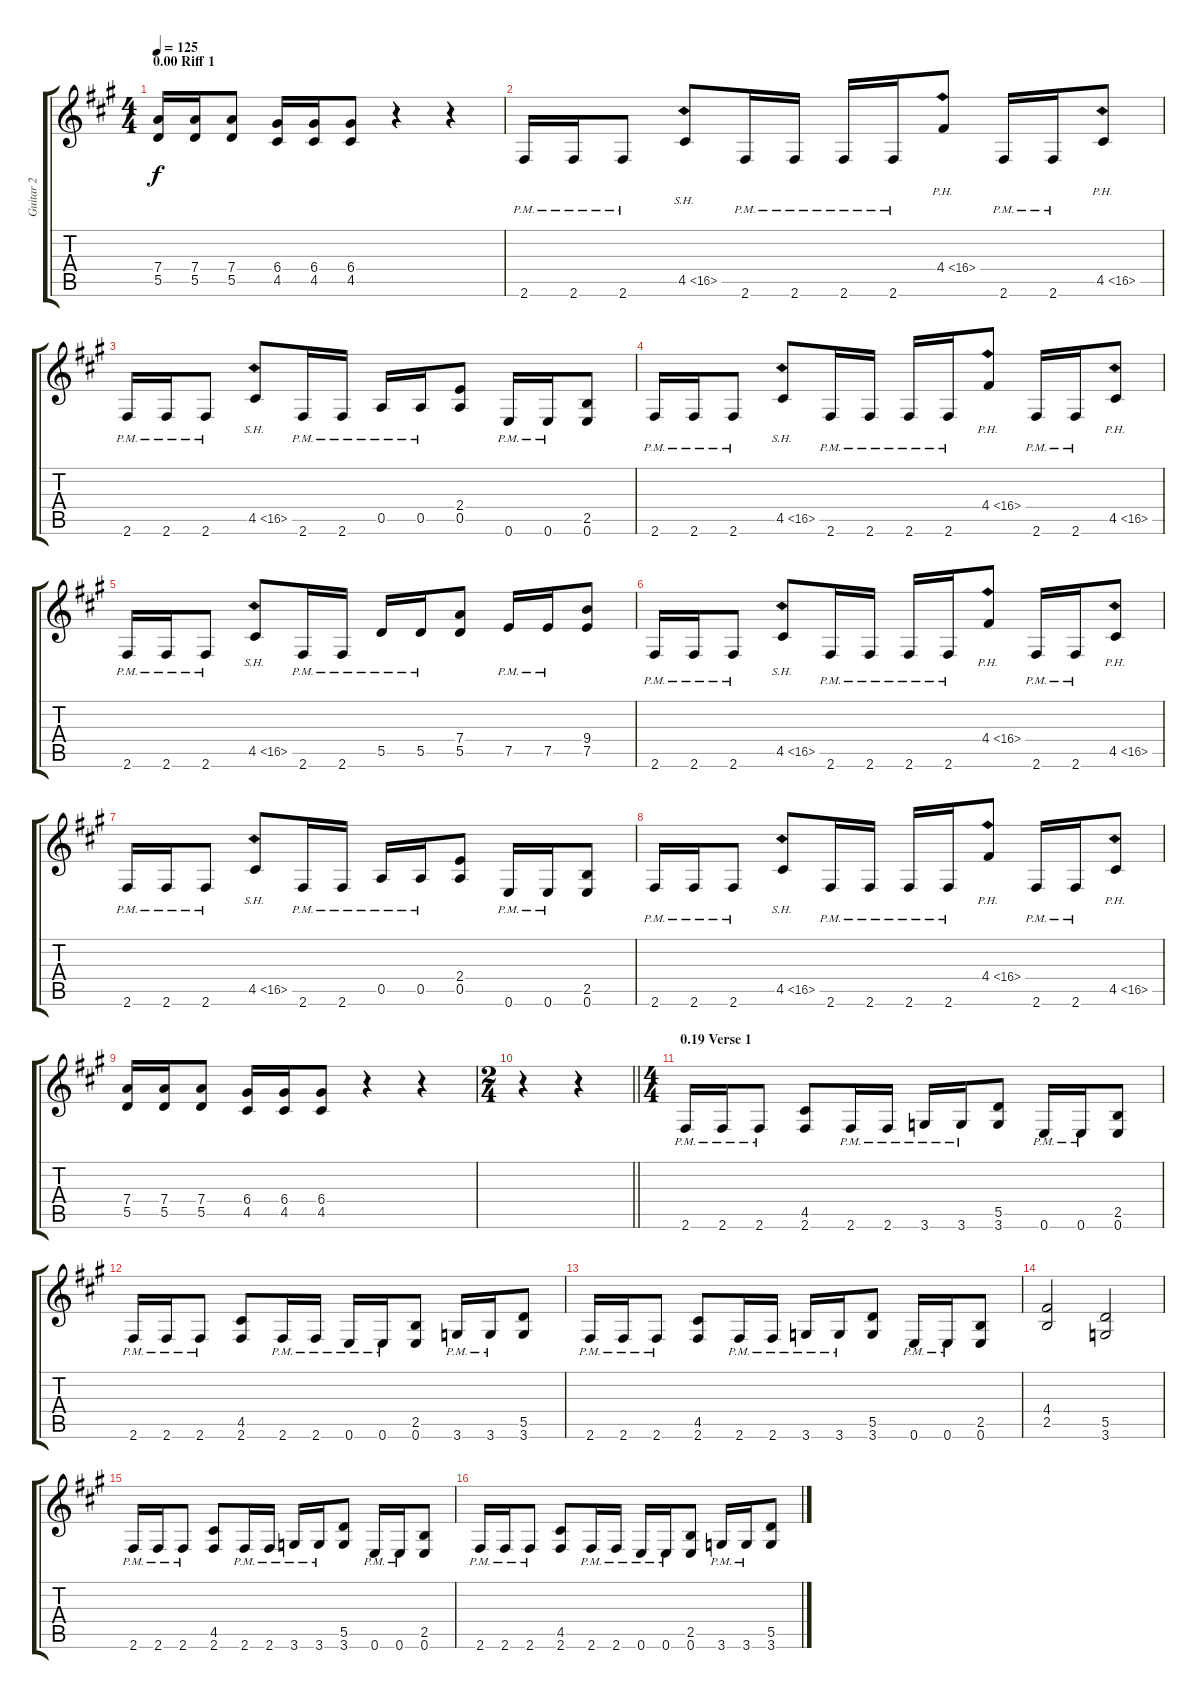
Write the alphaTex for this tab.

\track ("Guitar 2" "Guitar 2") {instrument distortionguitar}
\staff {score tabs}
\tuning (E4 B3 G3 D3 A2 E2) {hide}
\ts (4 4)
\section ("" "0.00 Riff 1")
\tempo 125
\clef g2
\ks f#minor
(7.4 5.5).16{dy f instrument distortionguitar} (7.4 5.5).16 (7.4 5.5).8 (6.4 4.5).16 (6.4 4.5).16 (6.4 4.5).8 r.4 r.4 |
2.6{pm}.16 2.6{pm}.16 2.6{pm}.8 4.5{sh 12}.8 2.6{pm}.16 2.6{pm}.16 2.6{pm}.16 2.6{pm}.16 4.4{ph 12}.8 2.6{pm}.16 2.6{pm}.16 4.5{ph 12}.8 |
2.6{pm}.16 2.6{pm}.16 2.6{pm}.8 4.5{sh 12}.8 2.6{pm}.16 2.6{pm}.16 0.5{pm}.16 0.5{pm}.16 (2.4 0.5).8 0.6{pm}.16 0.6{pm}.16 (2.5 0.6).8 |
2.6{pm}.16 2.6{pm}.16 2.6{pm}.8 4.5{sh 12}.8 2.6{pm}.16 2.6{pm}.16 2.6{pm}.16 2.6{pm}.16 4.4{ph 12}.8 2.6{pm}.16 2.6{pm}.16 4.5{ph 12}.8 |
2.6{pm}.16 2.6{pm}.16 2.6{pm}.8 4.5{sh 12}.8 2.6{pm}.16 2.6{pm}.16 5.5{pm}.16 5.5{pm}.16 (7.4 5.5).8 7.5{pm}.16 7.5{pm}.16 (9.4 7.5).8 |
2.6{pm}.16 2.6{pm}.16 2.6{pm}.8 4.5{sh 12}.8 2.6{pm}.16 2.6{pm}.16 2.6{pm}.16 2.6{pm}.16 4.4{ph 12}.8 2.6{pm}.16 2.6{pm}.16 4.5{ph 12}.8 |
2.6{pm}.16 2.6{pm}.16 2.6{pm}.8 4.5{sh 12}.8 2.6{pm}.16 2.6{pm}.16 0.5{pm}.16 0.5{pm}.16 (2.4 0.5).8 0.6{pm}.16 0.6{pm}.16 (2.5 0.6).8 |
2.6{pm}.16 2.6{pm}.16 2.6{pm}.8 4.5{sh 12}.8 2.6{pm}.16 2.6{pm}.16 2.6{pm}.16 2.6{pm}.16 4.4{ph 12}.8 2.6{pm}.16 2.6{pm}.16 4.5{ph 12}.8 |
(7.4 5.5).16 (7.4 5.5).16 (7.4 5.5).8 (6.4 4.5).16 (6.4 4.5).16 (6.4 4.5).8 r.4 r.4 |
\ts (2 4)
\barLineRight lightlight
r.4 r.4 |
\ts (4 4)
\section ("" "0.19 Verse 1")
2.6{pm}.16 2.6{pm}.16 2.6{pm}.8 (4.5 2.6).8 2.6{pm}.16 2.6{pm}.16 3.6{pm}.16 3.6{pm}.16 (5.5 3.6).8 0.6{pm}.16 0.6{pm}.16 (2.5 0.6).8 |
2.6{pm}.16 2.6{pm}.16 2.6{pm}.8 (4.5 2.6).8 2.6{pm}.16 2.6{pm}.16 0.6{pm}.16 0.6{pm}.16 (2.5 0.6).8 3.6{pm}.16 3.6{pm}.16 (5.5 3.6).8 |
2.6{pm}.16 2.6{pm}.16 2.6{pm}.8 (4.5 2.6).8 2.6{pm}.16 2.6{pm}.16 3.6{pm}.16 3.6{pm}.16 (5.5 3.6).8 0.6{pm}.16 0.6{pm}.16 (2.5 0.6).8 |
(4.4 2.5).2 (5.5 3.6).2 |
2.6{pm}.16 2.6{pm}.16 2.6{pm}.8 (4.5 2.6).8 2.6{pm}.16 2.6{pm}.16 3.6{pm}.16 3.6{pm}.16 (5.5 3.6).8 0.6{pm}.16 0.6{pm}.16 (2.5 0.6).8 |
2.6{pm}.16 2.6{pm}.16 2.6{pm}.8 (4.5 2.6).8 2.6{pm}.16 2.6{pm}.16 0.6{pm}.16 0.6{pm}.16 (2.5 0.6).8 3.6{pm}.16 3.6{pm}.16 (5.5 3.6).8
